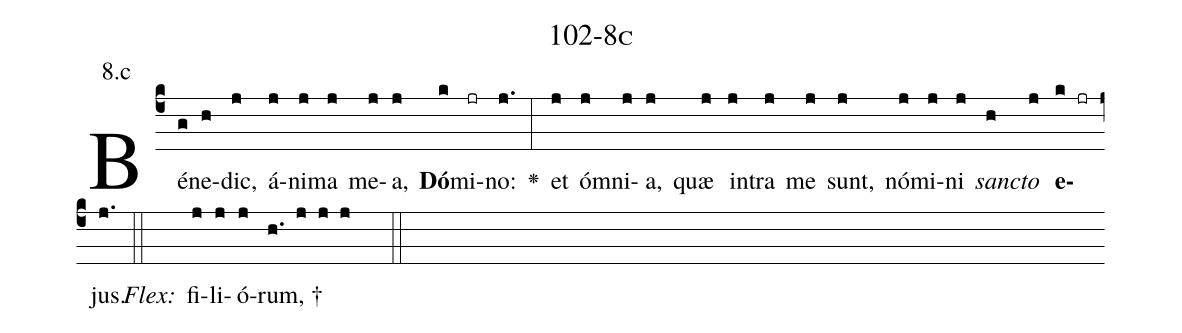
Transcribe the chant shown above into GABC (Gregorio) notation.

name: 102-8c;
annotation: 8.c;
%%
(c4)Bé(g)ne(h)dic,(j) á(j)ni(j)ma(j) me(j)a,(j) <b>Dó</b>(k)mi(jr)no:(j.) <v>\greheightstar</v>(:) et(j) óm(j)ni(j)a,(j) quæ(j) in(j)tra(j) me(j) sunt,(j) nó(j)mi(j)ni(j) <i>sanc</i>(h)<i>to</i>(j) <b>e</b>(k jr)jus.(j.) (::)
<i>Flex:</i>()  fi(j)li(j)ó(j)rum, †(h. j j j  ::)

%E(j) u(j) o(h) u(j) a(k) e.(j.) (::)
